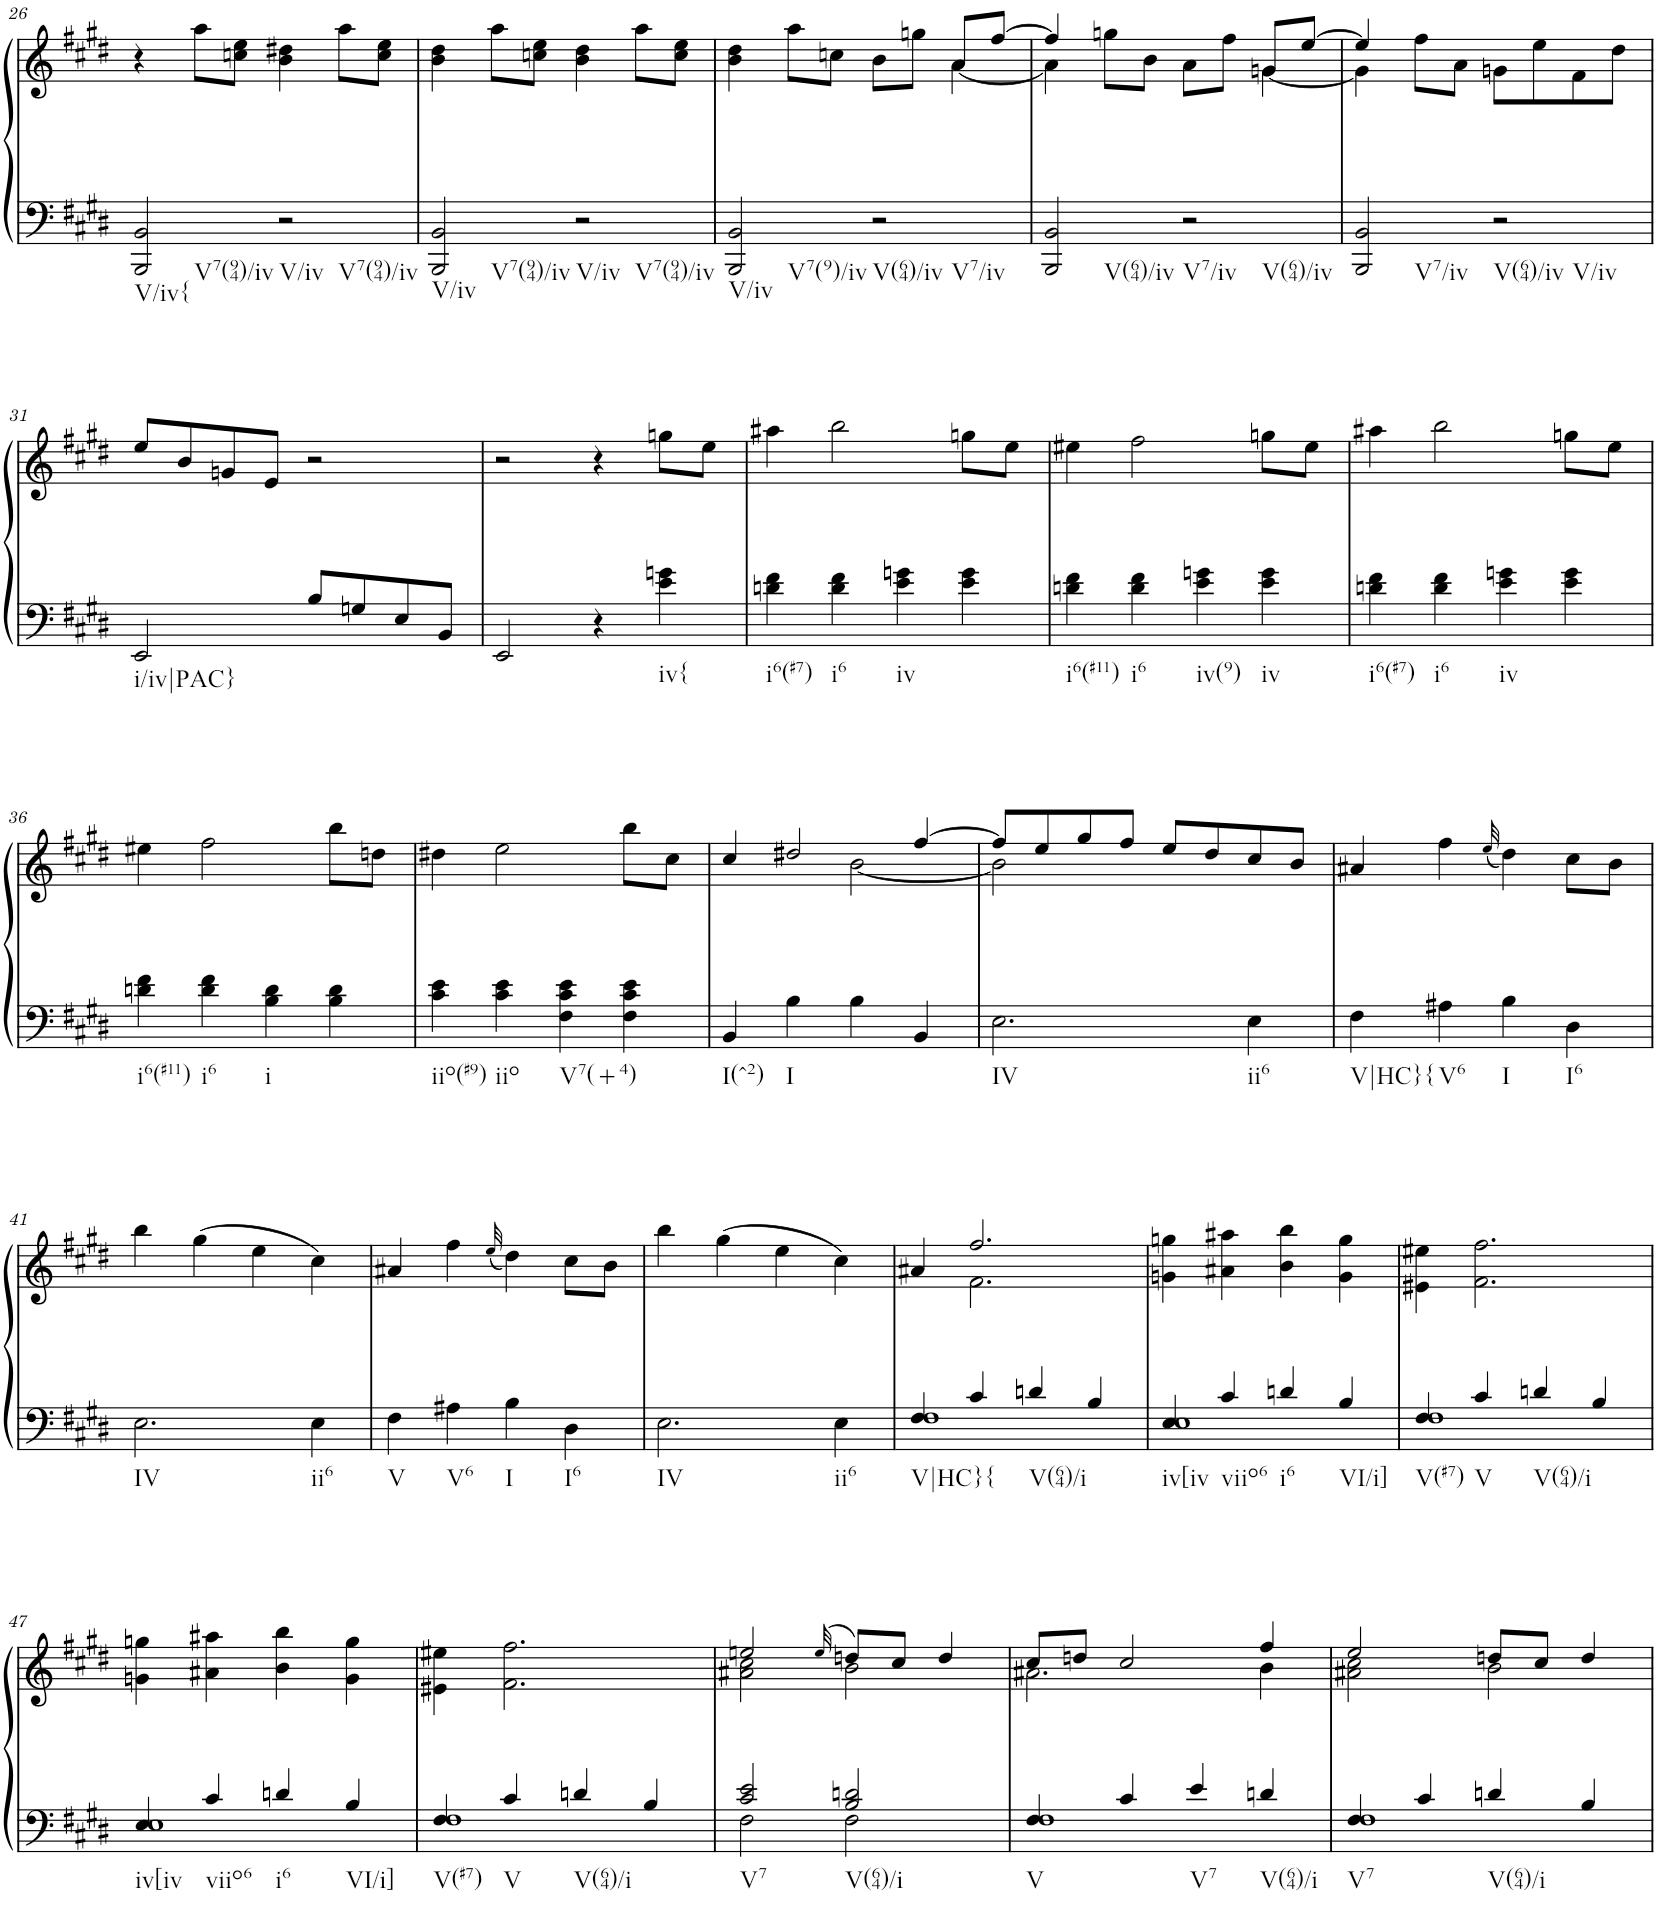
**kern	**kern
*part1	*part1
*staff2	*staff1
*I"Piano	*
*I'Pno.	*
!!LO:PB:g=z
*clefF4	*clefG2
*k[f#c#g#d#]	*k[f#c#g#d#]
*M2/2	*M2/2
*met(c|)	*met(c|)
=26	=26
!LO:TX:b:t=V/iv{	!
!LO:TX:b:t=V7(94)/iv	!
2BBB/ 2BB/	4r
.	8aa\L
.	8ccn\ 8ee\J
!LO:TX:b:t=V/iv	!
!LO:TX:b:t=V7(94)/iv	!
2r	4b\ 4dd#X\
.	8aa\L
.	8cc\ 8ee\J
=27	=27
!LO:TX:b:t=V/iv	!
!LO:TX:b:t=V7(94)/iv	!
2BBB/ 2BB/	4b\ 4dd#\
.	8aa\L
.	8ccn\ 8ee\J
!LO:TX:b:t=V/iv	!
!LO:TX:b:t=V7(94)/iv	!
2r	4b\ 4dd#\
.	8aa\L
.	8cc\ 8ee\J
=28	=28
*	*^
!LO:TX:b:t=V/iv	!	!
!LO:TX:b:t=V7(9)/iv	!	!
2BBB/ 2BB/	4b\ 4dd#\	2.ryy
.	8aa\L	.
.	8ccn\J	.
!LO:TX:b:t=V(64)/iv	!	!
!LO:TX:b:t=V7/iv	!	!
2r	8b\L	.
.	8ggn\J	.
.	8a/L	[4a\
.	[8ff#/J	.
=29	=29	=29
!LO:TX:b:t=V(64)/iv	!	!
2BBB/ 2BB/	4ff#/]	4a\]
.	8ggn\L	2ryy
.	8b\J	.
!LO:TX:b:t=V7/iv	!	!
!LO:TX:b:t=V(64)/iv	!	!
2r	8a\L	.
.	8ff#\J	.
.	8gn/L	[4g\
.	[8ee/J	.
=30	=30	=30
!LO:TX:b:t=V7/iv	!	!
2BBB/ 2BB/	4ee/]	4g\]
.	8ff#\L	2.ryy
.	8a\J	.
!LO:TX:b:t=V(64)/iv	!	!
!LO:TX:b:t=V/iv	!	!
2r	8gn\L	.
.	8ee\	.
.	8f#\	.
.	8dd#\J	.
*	*v	*v
!!LO:LB:g=z
=31	=31
!LO:TX:b:t=i/iv|PAC}	!
2EE/	8ee/L
.	8b/
.	8gn/
.	8e/J
8B/L	2r
8Gn/	.
8E/	.
8BB/J	.
=32	=32
2EE/	2r
4r	4r
!LO:TX:b:t=iv{	!
4e\ 4gn\	8ggn\L
.	8ee\J
=33	=33
!LO:TX:b:t=i6(#7)	!
4dn\ 4f#\	4aa#X\
!LO:TX:b:t=i6	!
4d\ 4f#\	2bb\
!LO:TX:b:t=iv	!
4e\ 4gn\	.
4e\ 4g\	8ggn\L
.	8ee\J
=34	=34
!LO:TX:b:t=i6(#11)	!
4dn\ 4f#\	4ee#X\
!LO:TX:b:t=i6	!
4d\ 4f#\	2ff#\
!LO:TX:b:t=iv(9)	!
4e\ 4gn\	.
!LO:TX:b:t=iv	!
4e\ 4g\	8ggn\L
.	8ee#\J
=35	=35
!LO:TX:b:t=i6(#7)	!
4dn\ 4f#\	4aa#X\
!LO:TX:b:t=i6	!
4d\ 4f#\	2bb\
!LO:TX:b:t=iv	!
4e\ 4gn\	.
4e\ 4g\	8ggn\L
.	8ee\J
!!LO:LB:g=z
=36	=36
!LO:TX:b:t=i6(#11)	!
4dn\ 4f#\	4ee#X\
!LO:TX:b:t=i6	!
4d\ 4f#\	2ff#\
!LO:TX:b:t=i	!
4B\ 4d\	.
4B\ 4d\	8bb\L
.	8ddn\J
=37	=37
!LO:TX:b:t=iio(#9)	!
4c#\ 4e\	4dd#X\
!LO:TX:b:t=iio	!
4c#\ 4e\	2ee\
!LO:TX:b:t=V7(+4)	!
4F#\ 4c#\ 4e\	.
4F#\ 4c#\ 4e\	8bb\L
.	8cc#\J
=38	=38
*	*^
!LO:TX:b:t=I(^2)	!	!
4BB/	4cc#/	2ryy
!LO:TX:b:t=I	!	!
4B\	2dd#X/	.
4B\	.	[2b\
4BB/	[4ff#/	.
=39	=39	=39
!LO:TX:b:t=IV	!	!
2.E\	8ff#/L]	2b\]
.	8ee/	.
.	8gg#/	.
.	8ff#/J	.
.	8ee/L	2ryy
.	8dd#/	.
!LO:TX:b:t=ii6	!	!
4E\	8cc#/	.
.	8b/J	.
*	*v	*v
=40	=40
!LO:TX:b:t=V|HC}{	!
4F#\	4a#X/
!LO:TX:b:t=V6	!
4A#X\	4ff#\
.	(32qee/
!LO:TX:b:t=I	!
4B\	4dd#\)
!LO:TX:b:t=I6	!
4D#\	8cc#\L
.	8b\J
!!LO:LB:g=z
=41	=41
!LO:TX:b:t=IV	!
2.E\	4bb\
.	(4gg#\
.	4ee\
!LO:TX:b:t=ii6	!
4E\	4cc#\)
=42	=42
!LO:TX:b:t=V	!
4F#\	4a#X/
!LO:TX:b:t=V6	!
4A#X\	4ff#\
.	(32qee/
!LO:TX:b:t=I	!
4B\	4dd#\)
!LO:TX:b:t=I6	!
4D#\	8cc#\L
.	8b\J
=43	=43
!LO:TX:b:t=IV	!
2.E\	4bb\
.	(4gg#\
.	4ee\
!LO:TX:b:t=ii6	!
4E\	4cc#\)
=44	=44
*^	*^
!LO:TX:b:t=V|HC}{	!	!	!
4F#/	1F#	4a#X/	4ryy
4c#/	.	2.ff#/	2.f#\
!LO:TX:b:t=V(64)/i	!	!	!
4dn/	.	.	.
4B/	.	.	.
*	*	*v	*v
=45	=45	=45
!LO:TX:b:t=iv[iv	!	!
4E/	1E	4gn\ 4ggn\
!LO:TX:b:t=viio6	!	!
4c#/	.	4a#X\ 4aa#X\
!LO:TX:b:t=i6	!	!
4dn/	.	4b\ 4bb\
!LO:TX:b:t=VI/i]	!	!
4B/	.	4g\ 4gg\
=46	=46	=46
!LO:TX:b:t=V(#7)	!	!
4F#/	1F#	4e#X\ 4ee#X\
!LO:TX:b:t=V	!	!
4c#/	.	2.f#\ 2.ff#\
!LO:TX:b:t=V(64)/i	!	!
4dn/	.	.
4B/	.	.
!!LO:LB:g=z
=47	=47	=47
!LO:TX:b:t=iv[iv	!	!
4E/	1E	4gn\ 4ggn\
!LO:TX:b:t=viio6	!	!
4c#/	.	4a#X\ 4aa#X\
!LO:TX:b:t=i6	!	!
4dn/	.	4b\ 4bb\
!LO:TX:b:t=VI/i]	!	!
4B/	.	4g\ 4gg\
=48	=48	=48
!LO:TX:b:t=V(#7)	!	!
4F#/	1F#	4e#X\ 4ee#X\
!LO:TX:b:t=V	!	!
4c#/	.	2.f#\ 2.ff#\
!LO:TX:b:t=V(64)/i	!	!
4dn/	.	.
4B/	.	.
=49	=49	=49
*	*	*^
!LO:TX:b:t=V7	!	!	!
2c#/ 2e/	2F#\	2een/	2a#X\ 2cc#\
.	.	(32qee/	.
!LO:TX:b:t=V(64)/i	!	!	!
2B/ 2dn/	2F#\	8ddn/L)	2b\
.	.	8cc#/J	.
.	.	4dd/	.
=50	=50	=50	=50
!LO:TX:b:t=V	!	!	!
4F#/	1F#	8cc#/L	2.a#X\
.	.	8ddn/J	.
4c#/	.	2cc#/	.
!LO:TX:b:t=V7	!	!	!
4e/	.	.	.
!LO:TX:b:t=V(64)/i	!	!	!
4dn/	.	4ff#/	4b\
=51	=51	=51	=51
!LO:TX:b:t=V7	!	!	!
4F#/	1F#	2ee/	2a#X\ 2cc#\
4c#/	.	.	.
!LO:TX:b:t=V(64)/i	!	!	!
4dn/	.	8ddn/L	2b\
.	.	8cc#/J	.
4B/	.	4dd/	.
*v	*v	*	*
*	*v	*v
=	=
*-	*-
